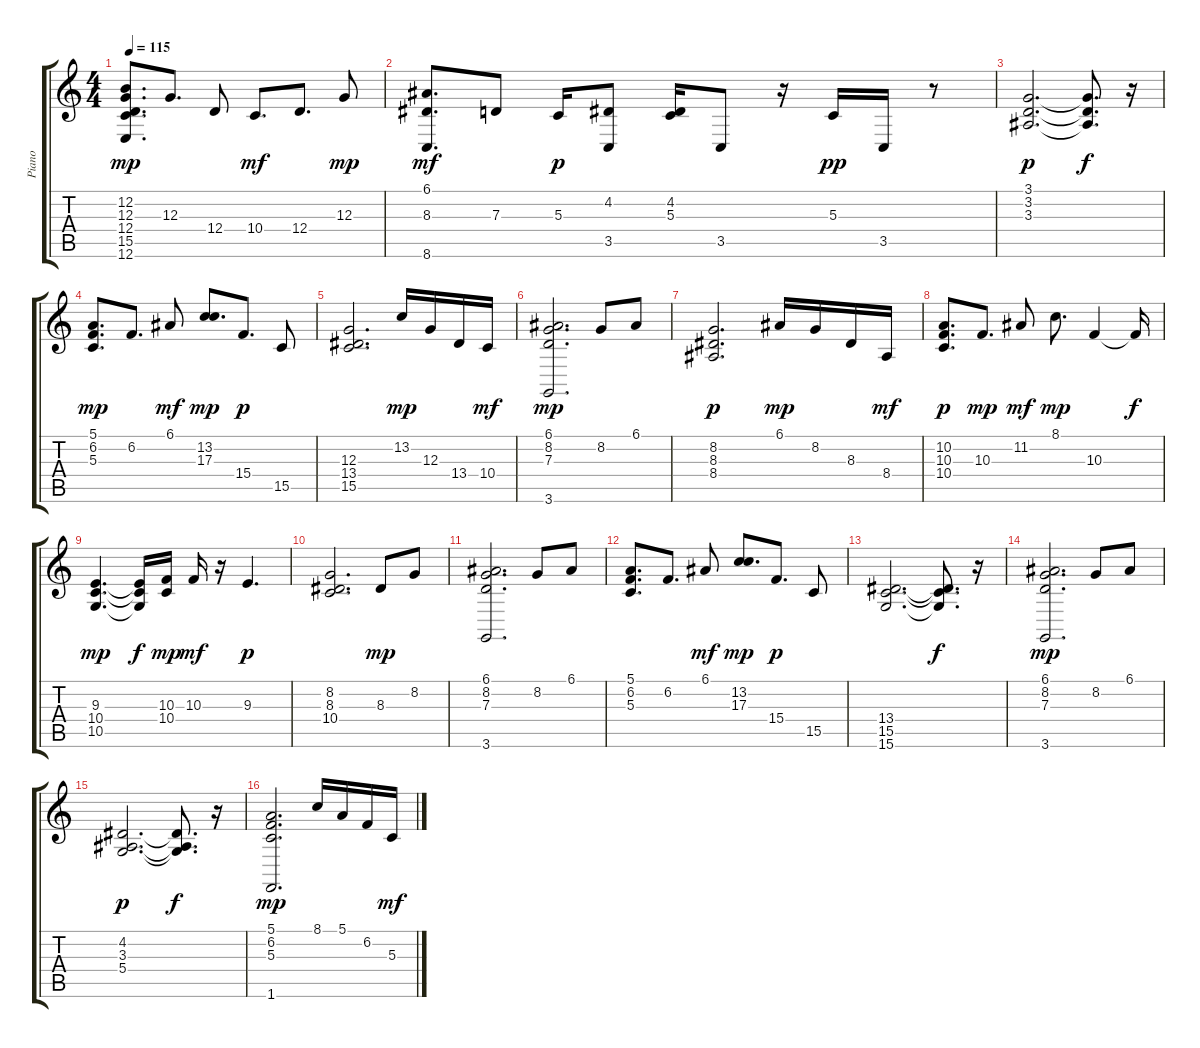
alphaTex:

\track ("Piano  " "Piano  ") {instrument electricpiano2}
\staff {score tabs}
\tuning (E4 B3 G3 D3 A2 E2) {hide}
\ts (4 4)
\tempo 115
\clef g2
\ks c
(12.2 12.3 12.4 15.5 12.6).8{d dy mp} 12.3.8{d} 12.4.8 10.4.8{d dy mf} 12.4.8{d} 12.3.8{dy mp} |
(6.1 8.3 8.6).8{d dy mf} 7.3.8 5.3.16{dy p} (4.2 3.5).8 (4.2 5.3).16 3.5.8 r.16 5.3.16{dy pp} 3.5.16 r.8 |
(3.1 3.2 3.3).2{d dy p} (3.1{t} 3.2{t} 3.3{t}).8{d dy f} r.16 |
(5.1 6.2 5.3).8{d dy mp} 6.2.8{d} 6.1.8{dy mf} (13.2 17.3).8{d dy mp} 15.4.8{d dy p} 15.5.8 |
(12.3 13.4 15.5).2{d} 13.2.16{dy mp} 12.3.16 13.4.16 10.4.16{dy mf} |
(6.1 8.2 7.3 3.6).2{d dy mp} 8.2.8 6.1.8 |
(8.2 8.3 8.4).2{d dy p} 6.1.16{dy mp} 8.2.16 8.3.16 8.4.16{dy mf} |
(10.2 10.3 10.4).8{d dy p} 10.3.8{d dy mp} 11.2.8{dy mf} 8.1.8{d dy mp} 10.3.4 10.3{t}.16{dy f} |
(9.3 10.4 10.5).4{d dy mp} (9.3{t} 10.4{t} 10.5{t}).16{dy f} (10.3 10.4).16{dy mp} 10.3.16{dy mf} r.16 9.3.4{d dy p} |
(8.2 8.3 10.4).2{d} 8.3.8{dy mp} 8.2.8 |
(6.1 8.2 7.3 3.6).2{d} 8.2.8 6.1.8 |
(5.1 6.2 5.3).8{d} 6.2.8{d} 6.1.8{dy mf} (13.2 17.3).8{d dy mp} 15.4.8{d dy p} 15.5.8 |
(13.4 15.5 15.6).2{d} (13.4{t} 15.5{t} 15.6{t}).8{d dy f} r.16 |
(6.1 8.2 7.3 3.6).2{d dy mp} 8.2.8 6.1.8 |
(4.2 3.3 5.4).2{d dy p} (4.2{t} 3.3{t} 5.4{t}).8{d dy f} r.16 |
(5.1 6.2 5.3 1.6).2{d dy mp} 8.1.16 5.1.16 6.2.16 5.3.16{dy mf}
